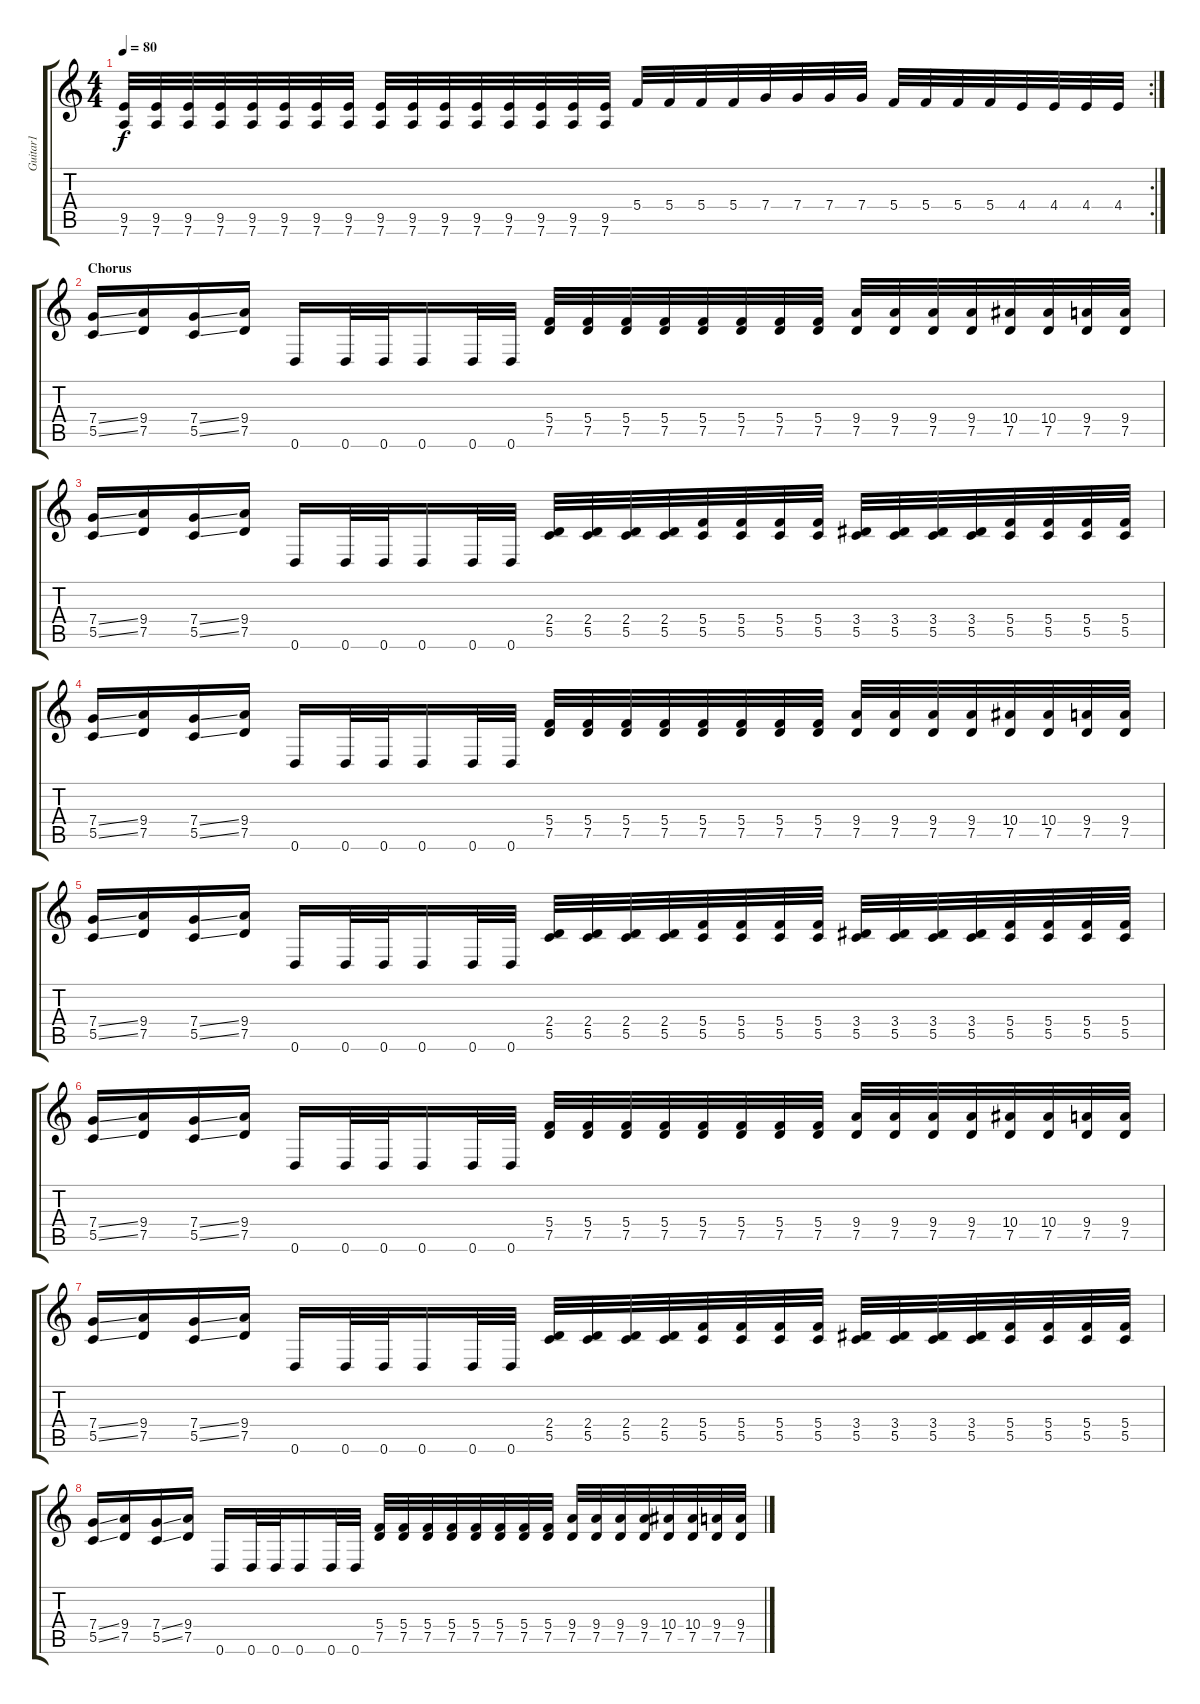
\track ("Guitar1" "Guitar1") {instrument distortionguitar}
\staff {score tabs}
\tuning (D4 A3 F3 C3 G2 D2) {hide}
\rc 2
\ts (4 4)
\tempo 80
\clef g2
\ks c
(9.5 7.6).32{dy f} (9.5 7.6).32 (9.5 7.6).32 (9.5 7.6).32 (9.5 7.6).32 (9.5 7.6).32 (9.5 7.6).32 (9.5 7.6).32 (9.5 7.6).32 (9.5 7.6).32 (9.5 7.6).32 (9.5 7.6).32 (9.5 7.6).32 (9.5 7.6).32 (9.5 7.6).32 (9.5 7.6).32 5.4.32 5.4.32 5.4.32 5.4.32 7.4.32 7.4.32 7.4.32 7.4.32 5.4.32 5.4.32 5.4.32 5.4.32 4.4.32 4.4.32 4.4.32 4.4.32 |
\section ("" "Chorus")
(7.4{ss} 5.5{ss}).16 (9.4 7.5).16 (7.4{ss} 5.5{ss}).16 (9.4 7.5).16 0.6.16 0.6.32 0.6.32 0.6.16 0.6.32 0.6.32 (5.4 7.5).32 (5.4 7.5).32 (5.4 7.5).32 (5.4 7.5).32 (5.4 7.5).32 (5.4 7.5).32 (5.4 7.5).32 (5.4 7.5).32 (9.4 7.5).32 (9.4 7.5).32 (9.4 7.5).32 (9.4 7.5).32 (10.4 7.5).32 (10.4 7.5).32 (9.4 7.5).32 (9.4 7.5).32 |
(7.4{ss} 5.5{ss}).16 (9.4 7.5).16 (7.4{ss} 5.5{ss}).16 (9.4 7.5).16 0.6.16 0.6.32 0.6.32 0.6.16 0.6.32 0.6.32 (2.4 5.5).32 (2.4 5.5).32 (2.4 5.5).32 (2.4 5.5).32 (5.4 5.5).32 (5.4 5.5).32 (5.4 5.5).32 (5.4 5.5).32 (3.4 5.5).32 (3.4 5.5).32 (3.4 5.5).32 (3.4 5.5).32 (5.4 5.5).32 (5.4 5.5).32 (5.4 5.5).32 (5.4 5.5).32 |
(7.4{ss} 5.5{ss}).16 (9.4 7.5).16 (7.4{ss} 5.5{ss}).16 (9.4 7.5).16 0.6.16 0.6.32 0.6.32 0.6.16 0.6.32 0.6.32 (5.4 7.5).32 (5.4 7.5).32 (5.4 7.5).32 (5.4 7.5).32 (5.4 7.5).32 (5.4 7.5).32 (5.4 7.5).32 (5.4 7.5).32 (9.4 7.5).32 (9.4 7.5).32 (9.4 7.5).32 (9.4 7.5).32 (10.4 7.5).32 (10.4 7.5).32 (9.4 7.5).32 (9.4 7.5).32 |
(7.4{ss} 5.5{ss}).16 (9.4 7.5).16 (7.4{ss} 5.5{ss}).16 (9.4 7.5).16 0.6.16 0.6.32 0.6.32 0.6.16 0.6.32 0.6.32 (2.4 5.5).32 (2.4 5.5).32 (2.4 5.5).32 (2.4 5.5).32 (5.4 5.5).32 (5.4 5.5).32 (5.4 5.5).32 (5.4 5.5).32 (3.4 5.5).32 (3.4 5.5).32 (3.4 5.5).32 (3.4 5.5).32 (5.4 5.5).32 (5.4 5.5).32 (5.4 5.5).32 (5.4 5.5).32 |
(7.4{ss} 5.5{ss}).16 (9.4 7.5).16 (7.4{ss} 5.5{ss}).16 (9.4 7.5).16 0.6.16 0.6.32 0.6.32 0.6.16 0.6.32 0.6.32 (5.4 7.5).32 (5.4 7.5).32 (5.4 7.5).32 (5.4 7.5).32 (5.4 7.5).32 (5.4 7.5).32 (5.4 7.5).32 (5.4 7.5).32 (9.4 7.5).32 (9.4 7.5).32 (9.4 7.5).32 (9.4 7.5).32 (10.4 7.5).32 (10.4 7.5).32 (9.4 7.5).32 (9.4 7.5).32 |
(7.4{ss} 5.5{ss}).16 (9.4 7.5).16 (7.4{ss} 5.5{ss}).16 (9.4 7.5).16 0.6.16 0.6.32 0.6.32 0.6.16 0.6.32 0.6.32 (2.4 5.5).32 (2.4 5.5).32 (2.4 5.5).32 (2.4 5.5).32 (5.4 5.5).32 (5.4 5.5).32 (5.4 5.5).32 (5.4 5.5).32 (3.4 5.5).32 (3.4 5.5).32 (3.4 5.5).32 (3.4 5.5).32 (5.4 5.5).32 (5.4 5.5).32 (5.4 5.5).32 (5.4 5.5).32 |
(7.4{ss} 5.5{ss}).16 (9.4 7.5).16 (7.4{ss} 5.5{ss}).16 (9.4 7.5).16 0.6.16 0.6.32 0.6.32 0.6.16 0.6.32 0.6.32 (5.4 7.5).32 (5.4 7.5).32 (5.4 7.5).32 (5.4 7.5).32 (5.4 7.5).32 (5.4 7.5).32 (5.4 7.5).32 (5.4 7.5).32 (9.4 7.5).32 (9.4 7.5).32 (9.4 7.5).32 (9.4 7.5).32 (10.4 7.5).32 (10.4 7.5).32 (9.4 7.5).32 (9.4 7.5).32
